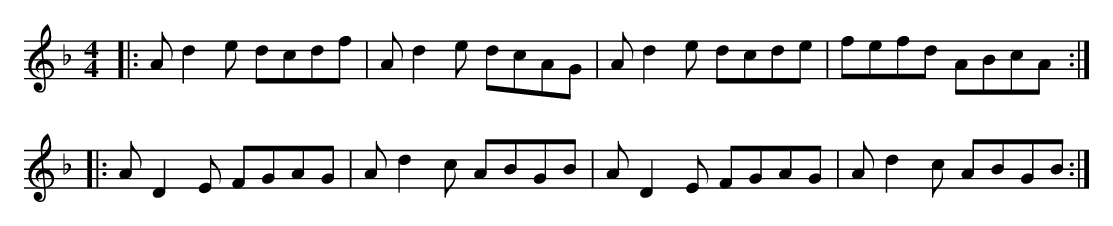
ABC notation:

X:1
M:4/4
K:Dmin
|:Ad2e dcdf|Ad2e dcAG|Ad2e dcde|fefd ABcA:|
|:AD2E FGAG|Ad2c ABGB|AD2E FGAG|Ad2c ABGB:|
